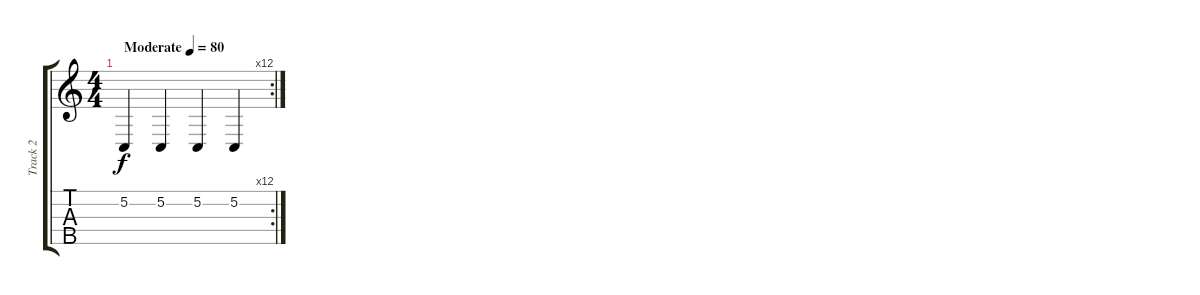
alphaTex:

\track ("Track 2" "Track 2") {instrument electricbassfinger}
\staff {score tabs}
\tuning (C1 G1 D2 A2 E3) {hide}
\rc 12
\ts (4 4)
\tempo (80 "Moderate")
\clef g2
\ks c
5.2.4{dy f instrument electricbassfinger} 5.2.4 5.2.4 5.2.4
